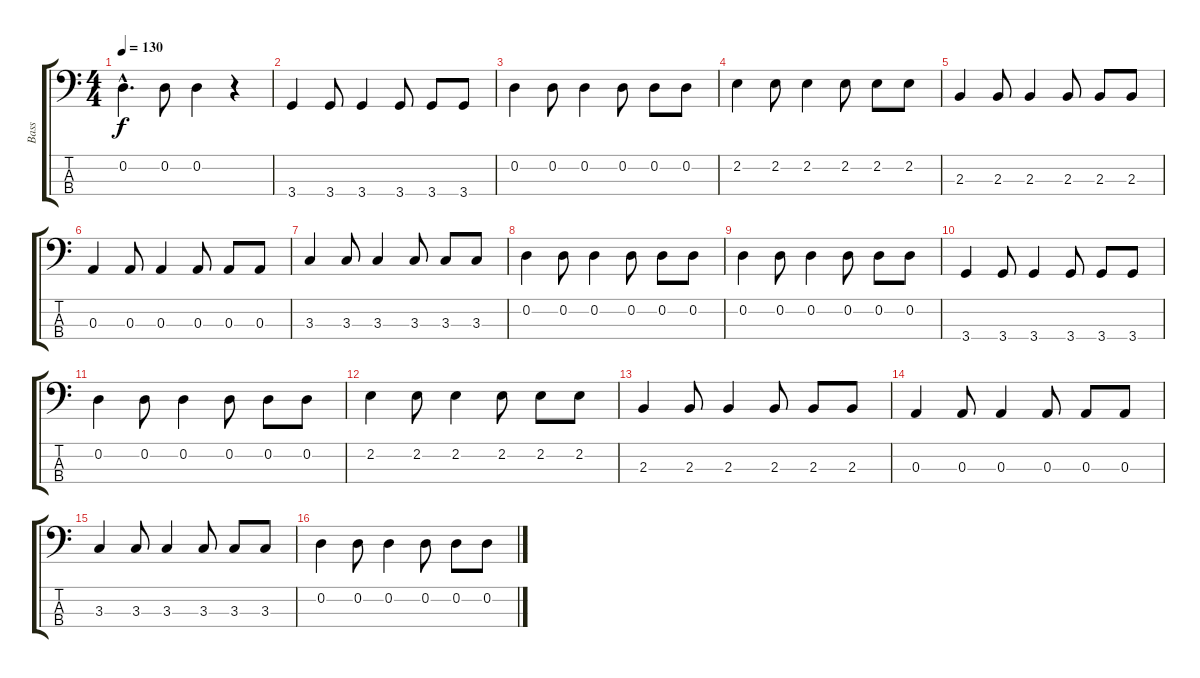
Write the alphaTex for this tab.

\track ("Bass" "Bass") {instrument electricbasspick}
\staff {score tabs}
\tuning (G2 D2 A1 E1) {hide}
\ts (4 4)
\tempo 130
\clef f4
\ks c
0.2{hac}.4{d dy f} 0.2.8 0.2.4 r.4 |
3.4.4 3.4.8 3.4.4 3.4.8 3.4.8 3.4.8 |
0.2.4 0.2.8 0.2.4 0.2.8 0.2.8 0.2.8 |
2.2.4 2.2.8 2.2.4 2.2.8 2.2.8 2.2.8 |
2.3.4 2.3.8 2.3.4 2.3.8 2.3.8 2.3.8 |
0.3.4 0.3.8 0.3.4 0.3.8 0.3.8 0.3.8 |
3.3.4 3.3.8 3.3.4 3.3.8 3.3.8 3.3.8 |
0.2.4 0.2.8 0.2.4 0.2.8 0.2.8 0.2.8 |
0.2.4 0.2.8 0.2.4 0.2.8 0.2.8 0.2.8 |
3.4.4 3.4.8 3.4.4 3.4.8 3.4.8 3.4.8 |
0.2.4 0.2.8 0.2.4 0.2.8 0.2.8 0.2.8 |
2.2.4 2.2.8 2.2.4 2.2.8 2.2.8 2.2.8 |
2.3.4 2.3.8 2.3.4 2.3.8 2.3.8 2.3.8 |
0.3.4 0.3.8 0.3.4 0.3.8 0.3.8 0.3.8 |
3.3.4 3.3.8 3.3.4 3.3.8 3.3.8 3.3.8 |
0.2.4 0.2.8 0.2.4 0.2.8 0.2.8 0.2.8
